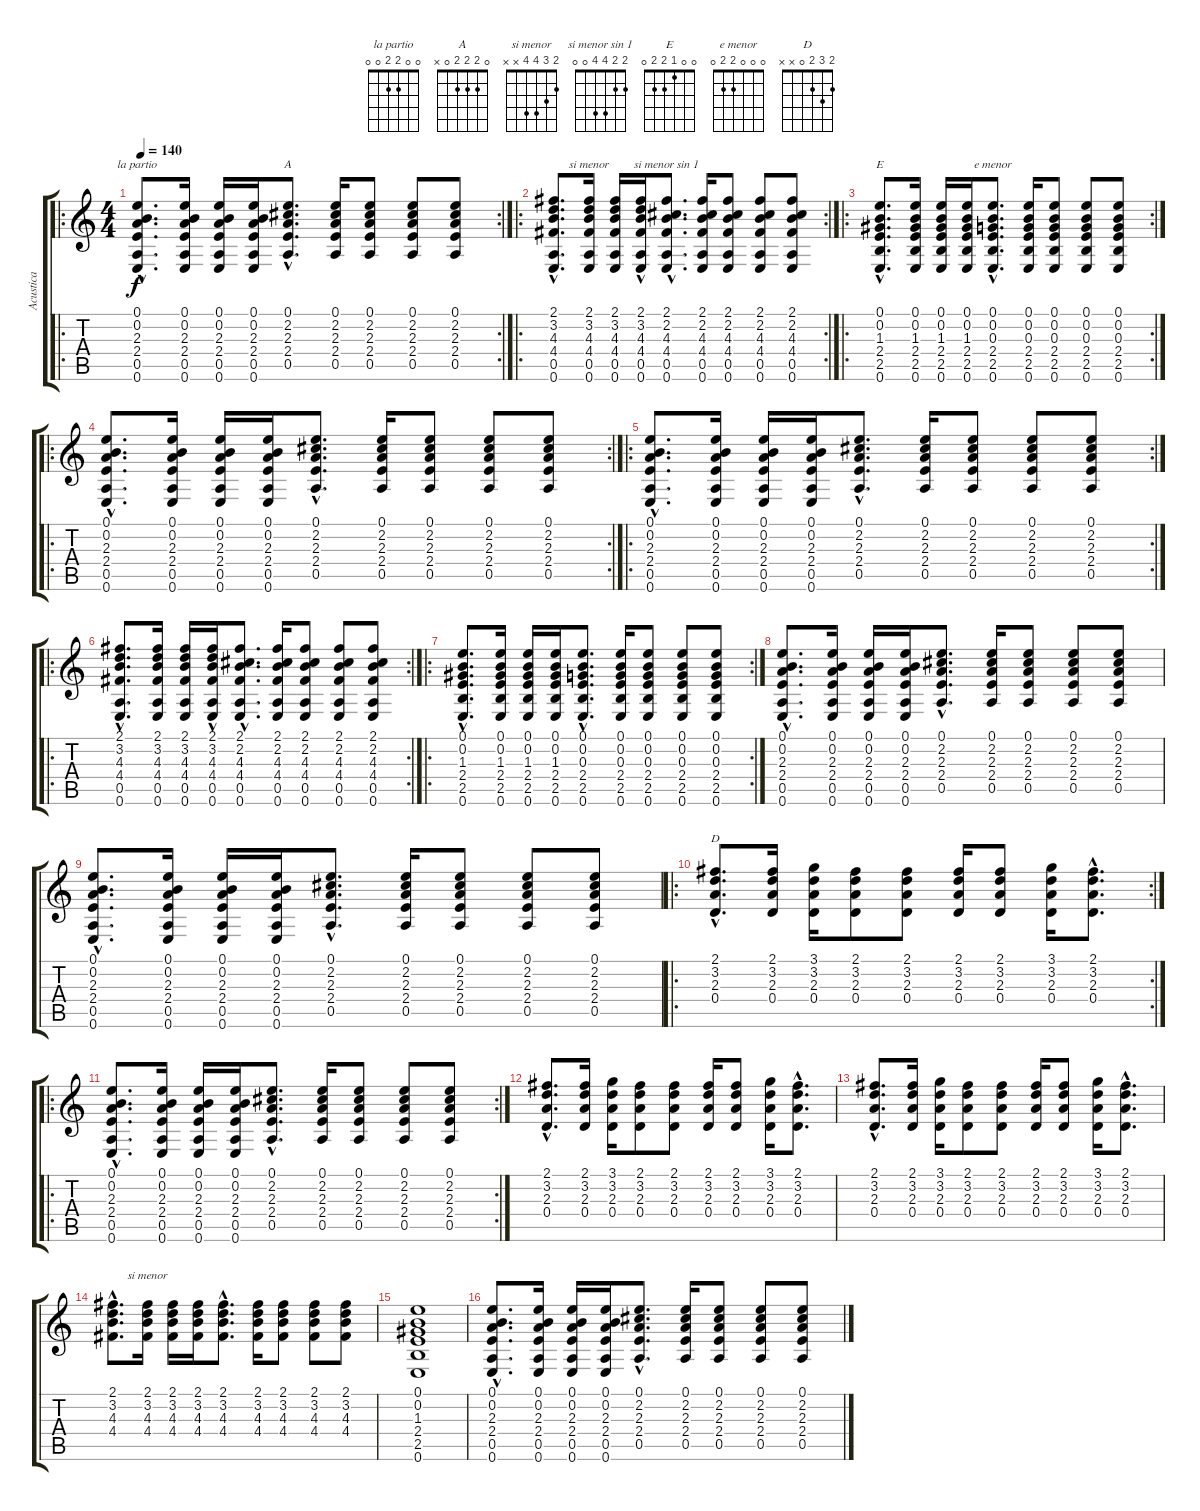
\track ("Acustica" "Acustica") {instrument acousticguitarsteel}
\staff {score tabs}
\tuning (E4 B3 G3 D3 A2 E2) {hide}
\chord ("la partio" 0 0 2 2 0 0)
\chord ("A" 0 2 2 2 0 x)
\chord ("si menor" 2 3 4 4 0 0)
\chord ("si menor sin 1" 2 2 4 4 0 0)
\chord ("E" 0 0 1 2 2 0)
\chord ("e menor" 0 0 0 2 2 0)
\chord ("D" 2 3 2 0 x x)
\chord ("si menor" 2 3 4 4 x x)
\ro
\rc 2
\ts (4 4)
\tempo 140
\clef g2
\ks c
(0.1{hac} 0.2{hac} 2.3{hac} 2.4{hac} 0.5{hac} 0.6{hac}).8{d ch "la partio" dy f} (0.1 0.2 2.3 2.4 0.5 0.6).16 (0.1 0.2 2.3 2.4 0.5 0.6).16 (0.1 0.2 2.3 2.4 0.5 0.6).16 (0.1{hac} 2.2{hac} 2.3{hac} 2.4{hac} 0.5{hac}).8{d ch "A"} (0.1 2.2 2.3 2.4 0.5).16 (0.1 2.2 2.3 2.4 0.5).8 (0.1 2.2 2.3 2.4 0.5).8 (0.1 2.2 2.3 2.4 0.5).8 |
\ro
\rc 2
(2.1{hac} 3.2{hac} 4.3{hac} 4.4 0.5{hac} 0.6{hac}).8{d} (2.1 3.2 4.3 4.4 0.5 0.6).16{ch "si menor"} (2.1 3.2 4.3 4.4 0.5 0.6).16 (2.1 3.2 4.3 4.4 0.5{hac} 0.6).16 (2.1{hac} 2.2{hac} 4.3{hac} 4.4{hac} 0.5{hac} 0.6{hac}).8{d ch "si menor sin 1"} (2.1 2.2 4.3 4.4 0.5 0.6).16 (2.1 2.2 4.3 4.4 0.5 0.6).8 (2.1 2.2 4.3 4.4 0.5 0.6).8 (2.1 2.2 4.3 4.4 0.5 0.6).8 |
\ro
\rc 2
(0.1{hac} 0.2{hac} 1.3{hac} 2.4{hac} 2.5{hac} 0.6{hac}).8{d ch "E"} (0.1 0.2 1.3 2.4 2.5 0.6).16 (0.1 0.2 1.3 2.4 2.5 0.6).16 (0.1 0.2 1.3 2.4 2.5 0.6).16 (0.1{hac} 0.2{hac} 0.3{hac} 2.4{hac} 2.5{hac} 0.6{hac}).8{d ch "e menor"} (0.1 0.2 0.3 2.4 2.5 0.6).16 (0.1 0.2 0.3 2.4 2.5 0.6).8 (0.1 0.2 0.3 2.4 2.5 0.6).8 (0.1 0.2 0.3 2.4 2.5 0.6).8 |
\ro
\rc 2
(0.1{hac} 0.2{hac} 2.3{hac} 2.4{hac} 0.5{hac} 0.6{hac}).8{d} (0.1 0.2 2.3 2.4 0.5 0.6).16 (0.1 0.2 2.3 2.4 0.5 0.6).16 (0.1 0.2 2.3 2.4 0.5 0.6).16 (0.1{hac} 2.2{hac} 2.3{hac} 2.4{hac} 0.5{hac}).8{d} (0.1 2.2 2.3 2.4 0.5).16 (0.1 2.2 2.3 2.4 0.5).8 (0.1 2.2 2.3 2.4 0.5).8 (0.1 2.2 2.3 2.4 0.5).8 |
\ro
\rc 2
(0.1{hac} 0.2{hac} 2.3{hac} 2.4{hac} 0.5{hac} 0.6{hac}).8{d} (0.1 0.2 2.3 2.4 0.5 0.6).16 (0.1 0.2 2.3 2.4 0.5 0.6).16 (0.1 0.2 2.3 2.4 0.5 0.6).16 (0.1{hac} 2.2{hac} 2.3{hac} 2.4{hac} 0.5{hac}).8{d} (0.1 2.2 2.3 2.4 0.5).16 (0.1 2.2 2.3 2.4 0.5).8 (0.1 2.2 2.3 2.4 0.5).8 (0.1 2.2 2.3 2.4 0.5).8 |
\ro
\rc 2
(2.1{hac} 3.2{hac} 4.3{hac} 4.4 0.5{hac} 0.6{hac}).8{d} (2.1 3.2 4.3 4.4 0.5 0.6).16 (2.1 3.2 4.3 4.4 0.5 0.6).16 (2.1 3.2 4.3 4.4 0.5{hac} 0.6).16 (2.1{hac} 2.2{hac} 4.3{hac} 4.4{hac} 0.5{hac} 0.6{hac}).8{d} (2.1 2.2 4.3 4.4 0.5 0.6).16 (2.1 2.2 4.3 4.4 0.5 0.6).8 (2.1 2.2 4.3 4.4 0.5 0.6).8 (2.1 2.2 4.3 4.4 0.5 0.6).8 |
\ro
\rc 2
(0.1{hac} 0.2{hac} 1.3{hac} 2.4{hac} 2.5{hac} 0.6{hac}).8{d} (0.1 0.2 1.3 2.4 2.5 0.6).16 (0.1 0.2 1.3 2.4 2.5 0.6).16 (0.1 0.2 1.3 2.4 2.5 0.6).16 (0.1{hac} 0.2{hac} 0.3{hac} 2.4{hac} 2.5{hac} 0.6{hac}).8{d} (0.1 0.2 0.3 2.4 2.5 0.6).16 (0.1 0.2 0.3 2.4 2.5 0.6).8 (0.1 0.2 0.3 2.4 2.5 0.6).8 (0.1 0.2 0.3 2.4 2.5 0.6).8 |
(0.1{hac} 0.2{hac} 2.3{hac} 2.4{hac} 0.5{hac} 0.6{hac}).8{d} (0.1 0.2 2.3 2.4 0.5 0.6).16 (0.1 0.2 2.3 2.4 0.5 0.6).16 (0.1 0.2 2.3 2.4 0.5 0.6).16 (0.1{hac} 2.2{hac} 2.3{hac} 2.4{hac} 0.5{hac}).8{d} (0.1 2.2 2.3 2.4 0.5).16 (0.1 2.2 2.3 2.4 0.5).8 (0.1 2.2 2.3 2.4 0.5).8 (0.1 2.2 2.3 2.4 0.5).8 |
(0.1{hac} 0.2{hac} 2.3{hac} 2.4{hac} 0.5{hac} 0.6{hac}).8{d} (0.1 0.2 2.3 2.4 0.5 0.6).16 (0.1 0.2 2.3 2.4 0.5 0.6).16 (0.1 0.2 2.3 2.4 0.5 0.6).16 (0.1{hac} 2.2{hac} 2.3{hac} 2.4{hac} 0.5{hac}).8{d} (0.1 2.2 2.3 2.4 0.5).16 (0.1 2.2 2.3 2.4 0.5).8 (0.1 2.2 2.3 2.4 0.5).8 (0.1 2.2 2.3 2.4 0.5).8 |
\ro
\rc 2
(2.1{hac} 3.2{hac} 2.3{hac} 0.4{hac}).8{d ch "D"} (2.1 3.2 2.3 0.4).16 (3.1 3.2 2.3 0.4).16 (2.1 3.2 2.3 0.4).8 (2.1 3.2 2.3 0.4).8 (2.1 3.2 2.3 0.4).16 (2.1 3.2 2.3 0.4).8 (3.1 3.2 2.3 0.4).16 (2.1{hac} 3.2{hac} 2.3{hac} 0.4{hac}).8{d} |
\ro
\rc 2
(0.1{hac} 0.2{hac} 2.3{hac} 2.4{hac} 0.5{hac} 0.6{hac}).8{d} (0.1 0.2 2.3 2.4 0.5 0.6).16 (0.1 0.2 2.3 2.4 0.5 0.6).16 (0.1 0.2 2.3 2.4 0.5 0.6).16 (0.1{hac} 2.2{hac} 2.3{hac} 2.4{hac} 0.5{hac}).8{d} (0.1 2.2 2.3 2.4 0.5).16 (0.1 2.2 2.3 2.4 0.5).8 (0.1 2.2 2.3 2.4 0.5).8 (0.1 2.2 2.3 2.4 0.5).8 |
(2.1{hac} 3.2{hac} 2.3{hac} 0.4{hac}).8{d} (2.1 3.2 2.3 0.4).16 (3.1 3.2 2.3 0.4).16 (2.1 3.2 2.3 0.4).8 (2.1 3.2 2.3 0.4).8 (2.1 3.2 2.3 0.4).16 (2.1 3.2 2.3 0.4).8 (3.1 3.2 2.3 0.4).16 (2.1{hac} 3.2{hac} 2.3{hac} 0.4{hac}).8{d} |
(2.1{hac} 3.2{hac} 2.3{hac} 0.4{hac}).8{d} (2.1 3.2 2.3 0.4).16 (3.1 3.2 2.3 0.4).16 (2.1 3.2 2.3 0.4).8 (2.1 3.2 2.3 0.4).8 (2.1 3.2 2.3 0.4).16 (2.1 3.2 2.3 0.4).8 (3.1 3.2 2.3 0.4).16 (2.1{hac} 3.2{hac} 2.3{hac} 0.4{hac}).8{d} |
(2.1{hac} 3.2{hac} 4.3{hac} 4.4{hac}).8{d} (2.1 3.2 4.3 4.4).16{ch "si menor"} (2.1 3.2 4.3 4.4).16 (2.1 3.2 4.3 4.4).16 (2.1{hac} 3.2{hac} 4.3{hac} 4.4{hac}).8{d} (2.1 3.2 4.3 4.4).16 (2.1 3.2 4.3 4.4).8 (2.1 3.2 4.3 4.4).8 (2.1 3.2 4.3 4.4).8 |
(0.1 0.2 1.3 2.4 2.5 0.6).1 |
(0.1{hac} 0.2{hac} 2.3{hac} 2.4{hac} 0.5{hac} 0.6{hac}).8{d} (0.1 0.2 2.3 2.4 0.5 0.6).16 (0.1 0.2 2.3 2.4 0.5 0.6).16 (0.1 0.2 2.3 2.4 0.5 0.6).16 (0.1{hac} 2.2{hac} 2.3{hac} 2.4{hac} 0.5{hac}).8{d} (0.1 2.2 2.3 2.4 0.5).16 (0.1 2.2 2.3 2.4 0.5).8 (0.1 2.2 2.3 2.4 0.5).8 (0.1 2.2 2.3 2.4 0.5).8
